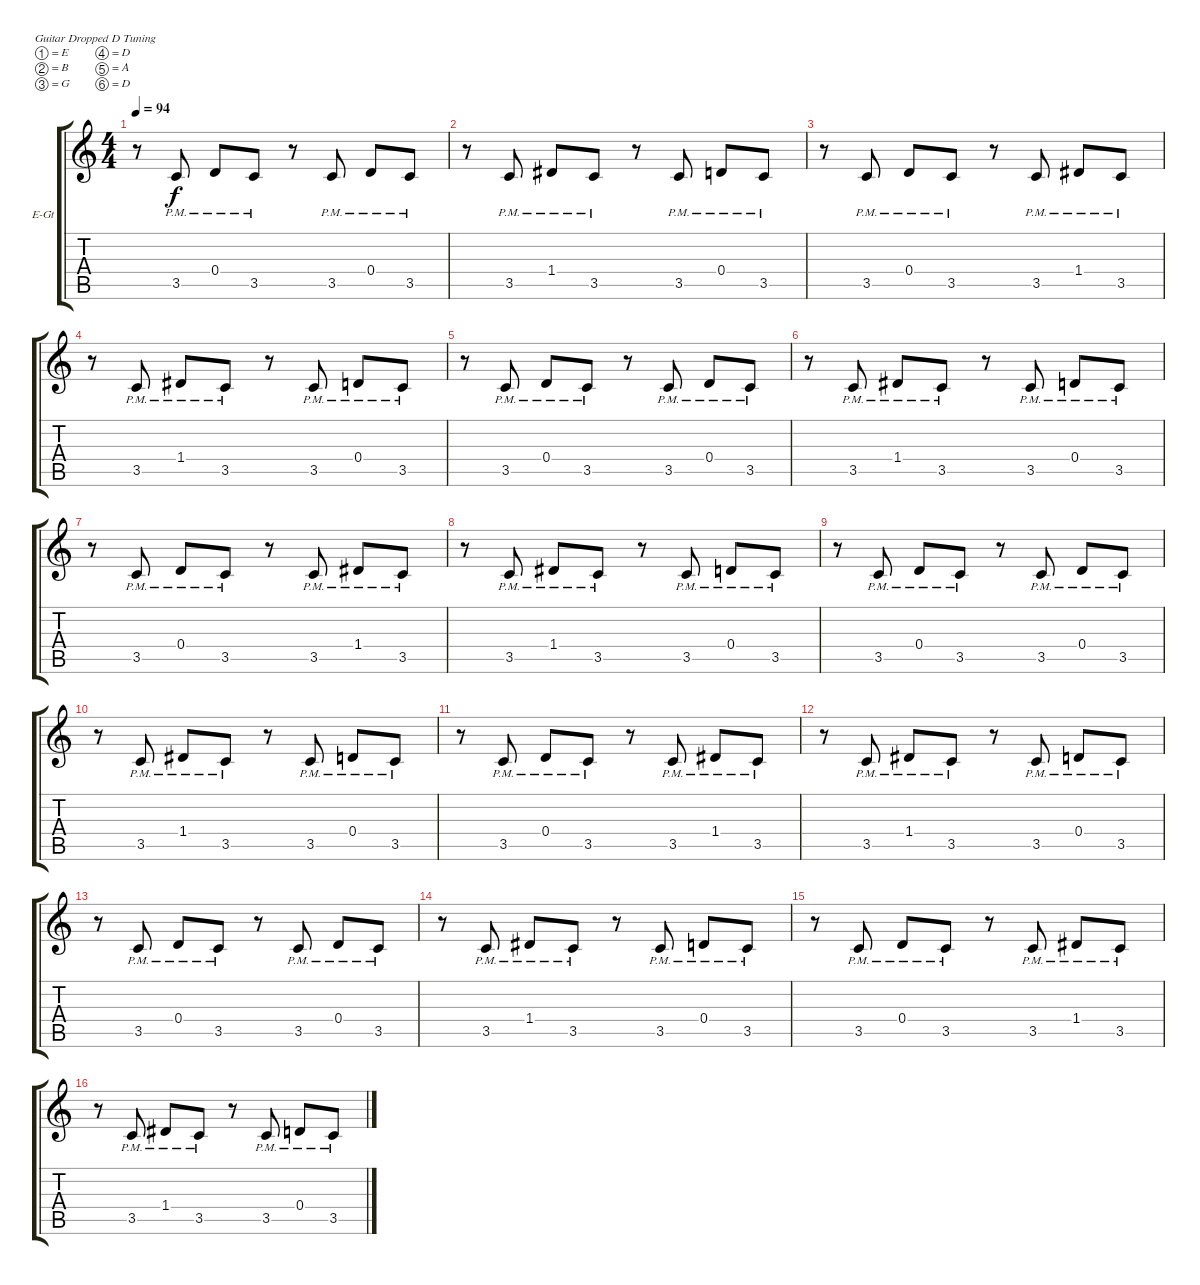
\defaultSystemsLayout 4
\bracketExtendMode groupsimilarinstruments
\firstSystemTrackNameOrientation horizontal
\otherSystemsTrackNameOrientation horizontal
\track ("Electric Guitar" "E-Gt") {instrument electricguitarclean}
\staff {score tabs}
\tuning (E4 B3 G3 D3 A2 D2)
\ts (4 4)
\tempo 94
\clef g2
\scale
0.333333
\ks c
r.8{dy f} 3.5{pm}.8 0.4{pm}.8 3.5{pm}.8 r.8 3.5{pm}.8 0.4{pm}.8 3.5{pm}.8 |
\scale
0.333333 r.8 3.5{pm}.8 1.4{pm}.8 3.5{pm}.8 r.8 3.5{pm}.8 0.4{pm}.8 3.5{pm}.8 |
\scale
0.333333 r.8 3.5{pm}.8 0.4{pm}.8 3.5{pm}.8 r.8 3.5{pm}.8 1.4{pm}.8 3.5{pm}.8 |
\scale
0.333333 r.8 3.5{pm}.8 1.4{pm}.8 3.5{pm}.8 r.8 3.5{pm}.8 0.4{pm}.8 3.5{pm}.8 |
\scale
0.333333 r.8 3.5{pm}.8 0.4{pm}.8 3.5{pm}.8 r.8 3.5{pm}.8 0.4{pm}.8 3.5{pm}.8 |
\scale
0.333333 r.8 3.5{pm}.8 1.4{pm}.8 3.5{pm}.8 r.8 3.5{pm}.8 0.4{pm}.8 3.5{pm}.8 |
\scale
0.333333 r.8 3.5{pm}.8 0.4{pm}.8 3.5{pm}.8 r.8 3.5{pm}.8 1.4{pm}.8 3.5{pm}.8 |
\scale
0.333333 r.8 3.5{pm}.8 1.4{pm}.8 3.5{pm}.8 r.8 3.5{pm}.8 0.4{pm}.8 3.5{pm}.8 |
\scale
0.333333 r.8 3.5{pm}.8 0.4{pm}.8 3.5{pm}.8 r.8 3.5{pm}.8 0.4{pm}.8 3.5{pm}.8 |
\scale
0.333333 r.8 3.5{pm}.8 1.4{pm}.8 3.5{pm}.8 r.8 3.5{pm}.8 0.4{pm}.8 3.5{pm}.8 |
\scale
0.333333 r.8 3.5{pm}.8 0.4{pm}.8 3.5{pm}.8 r.8 3.5{pm}.8 1.4{pm}.8 3.5{pm}.8 |
\scale
0.333333 r.8 3.5{pm}.8 1.4{pm}.8 3.5{pm}.8 r.8 3.5{pm}.8 0.4{pm}.8 3.5{pm}.8 |
\scale
0.333333 r.8 3.5{pm}.8 0.4{pm}.8 3.5{pm}.8 r.8 3.5{pm}.8 0.4{pm}.8 3.5{pm}.8 |
\scale
0.333333 r.8 3.5{pm}.8 1.4{pm}.8 3.5{pm}.8 r.8 3.5{pm}.8 0.4{pm}.8 3.5{pm}.8 |
\scale
0.333333 r.8 3.5{pm}.8 0.4{pm}.8 3.5{pm}.8 r.8 3.5{pm}.8 1.4{pm}.8 3.5{pm}.8 |
\scale
0.333333 r.8 3.5{pm}.8 1.4{pm}.8 3.5{pm}.8 r.8 3.5{pm}.8 0.4{pm}.8 3.5{pm}.8
